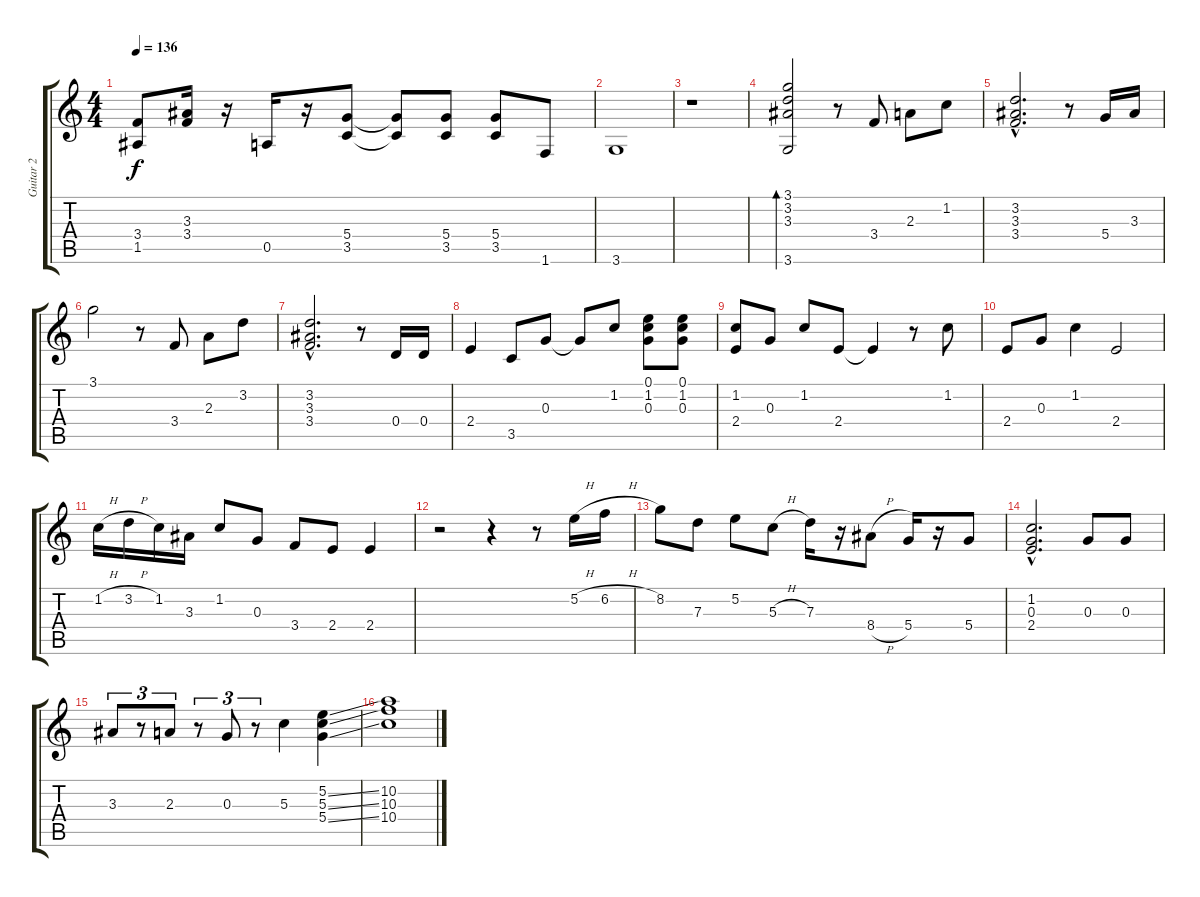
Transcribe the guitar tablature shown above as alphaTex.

\track ("Guitar 2" "Guitar 2") {instrument overdrivenguitar}
\staff {score tabs}
\tuning (E4 B3 G3 D3 A2 E2) {hide}
\ts (4 4)
\tempo 136
\clef g2
\ks c
(3.4 1.5).8{dy f} (3.3 3.4).16 r.16 0.5.16 r.16 (5.4 3.5).8 (5.4{t} 3.5{t}).8 (5.4 3.5).8 (5.4 3.5).8 1.6.8 |
3.6.1 |
r.1 |
(3.1 3.2 3.3 3.6).2{bd 240} r.8 3.4.8 2.3.8 1.2.8 |
(3.2{hac} 3.3{hac} 3.4{hac}).2{d} r.8 5.4.16 3.3.16 |
3.1.2 r.8 3.4.8 2.3.8 3.2.8 |
(3.2{hac} 3.3{hac} 3.4{hac}).2{d} r.8 0.4.16 0.4.16 |
2.4.4 3.5.8 0.3.8 0.3{t}.8 1.2.8 (0.1 1.2 0.3).8 (0.1 1.2 0.3).8 |
(1.2 2.4).8 0.3.8 1.2.8 2.4.8 2.4{t}.4 r.8 1.2.8 |
2.4.8 0.3.8 1.2.4 2.4.2 |
1.2{h}.16 3.2{h}.16 1.2.16 3.3.16 1.2.8 0.3.8 3.4.8 2.4.8 2.4.4 |
r.2 r.4 r.8 5.2{h}.16 6.2{h}.16 |
8.2.8 7.3.8 5.2.8 5.3{h}.8 7.3.16 r.16 8.4{h}.8 5.4.16 r.16 5.4.8 |
(1.2{hac} 0.3{hac} 2.4{hac}).2{d} 0.3.8 0.3.8 |
3.3.8{tu (3 2)} r.8{tu (3 2)} 2.3.8{tu (3 2)} r.8{tu (3 2)} 0.3.8{tu (3 2)} r.8{tu (3 2)} 5.3.4 (5.2{ss} 5.3{ss} 5.4{ss}).4 |
(10.2 10.3 10.4).1
